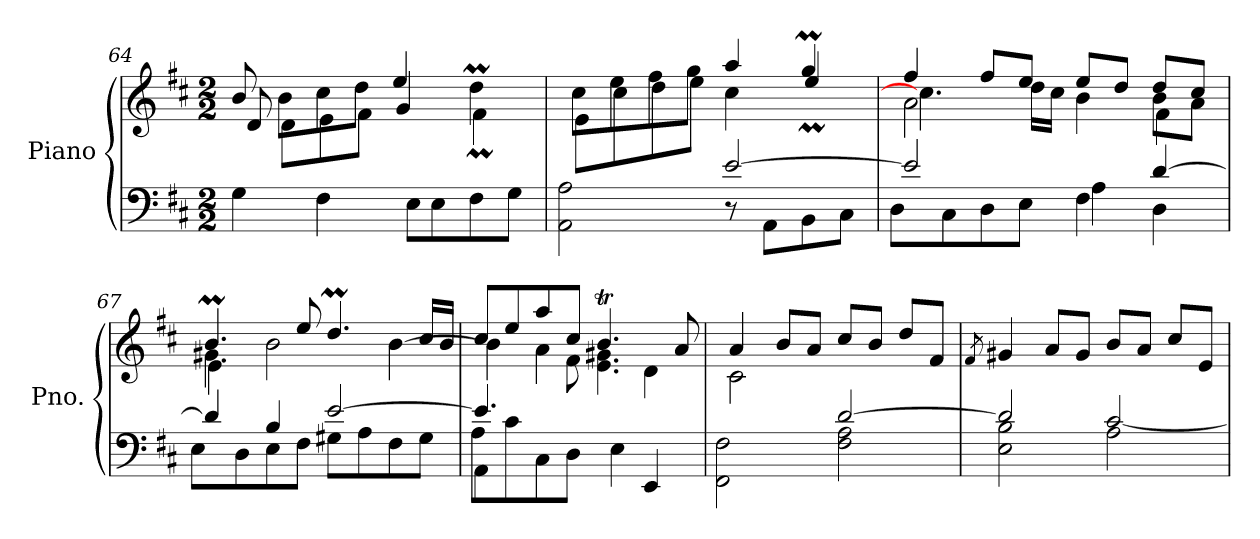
**kern	**kern
*part1	*part1
*staff2	*staff1
*I"Piano	*
*I'Pno.	*
*clefF4	*clefG2
*k[f#c#]	*k[f#c#]
*M2/2	*M2/2
=64	=64
*^	*^
4G\	2ryy	8b/	8d/
.	.	8b\L	8d\L
4F#\	.	8cc#\	8e\
.	.	8dd\J	8f#\J
2E/yy	8E\L	4ee/	4g/
.	8E\	.	.
.	8F#\	4ddM\	4f#m\
.	8G\J	.	.
=65	=65	=65	=65
*	*^	*	*^
1AAyy	2AA\ 2A\	2ryy	8cc#\L	8e\L	2ryy
.	.	.	8ee\	8cc#\	.
.	.	.	8ff#\	8dd\	.
.	.	.	8gg\J	8ee\J	.
.	8r	[2e/	4aa/	4cc#\	[2cc#\yy
.	8AA\L	.	.	.	.
.	8BB\	.	4ggM/	4eeM/	.
.	8C#\J	.	.	.	.
!!LO:LB:g=z	!!	!!
=66	=66	=66	=66	=66	=66
1Dyy	8D\L	2e/]	4ff#/	2a\	4.cc#\]
.	8C#\	.	.	.	.
.	8D\	.	8ff#/L	.	.
.	8E\J	.	8ee/J	.	16dd\LL
.	.	.	.	.	16cc#\JJ
.	4F#\	4A\	8ee/L	4ryy	4b\
.	.	.	8dd/J	.	.
.	4D\	[4d/	8dd/L	8b\L	4f#\
.	.	.	8cc#/J	8a\J	.
=67	=67	=67	=67	=67	=67
1Eyy	8E\L	4d/]	4.bM/	4.g#X\	4e\
.	8D\	.	.	.	.
.	8E\	4B/	.	.	2b\
.	8F#\J	.	8ee/	2ryy	.
.	8G#X\L	[2e/	4.ddM/	.	.
.	8A\	.	.	.	.
.	8F#\	.	.	.	[4b\
.	8G#\J	.	16cc#/LL	8ryy	.
.	.	.	16b/JJ	.	.
=68	=68	=68	=68	=68	=68
!LO:N:head=solid	!	!	!	!	!
2AA\	8A\L	4.e/]	8cc#/L	4b\]	4.ryy
.	8c#\	.	8ee/	.	.
.	8C#\	.	8aa/	4a\	.
.	8D\J	2ryy	8cc#/J	.	8f#\
2E\yy	4E\	.	4.bT/	4.e\ 4.g#X\	4ryy
.	4EE/	.	.	.	4d\
.	.	8ryy	8a/	8ryy	.
=69	=69	=69	=69	=69	=69
1F#yy	2FF#\ 2F#\	2ryy	4a/	2a/yy	2c#\
.	.	.	8b/L	.	.
.	.	.	8a/J	.	.
.	2F#\ 2A\	[2d/	8cc#/L	2ryy	2ryy
.	.	.	8b/J	.	.
.	.	.	8dd/L	.	.
.	.	.	8f#/J	.	.
*v	*v	*v	*	*	*
*	*v	*v	*v
!!LO:LB:g=z
=70	=70
.	8qf#/
*^	*
2E\ 2B\	2d/]	4g#X/
.	.	8a/L
.	.	8g#/J
2A\	[2c#/	8b/L
.	.	8a/J
.	.	8cc#/L
.	.	8e/J
*v	*v	*
=	=
*-	*-
